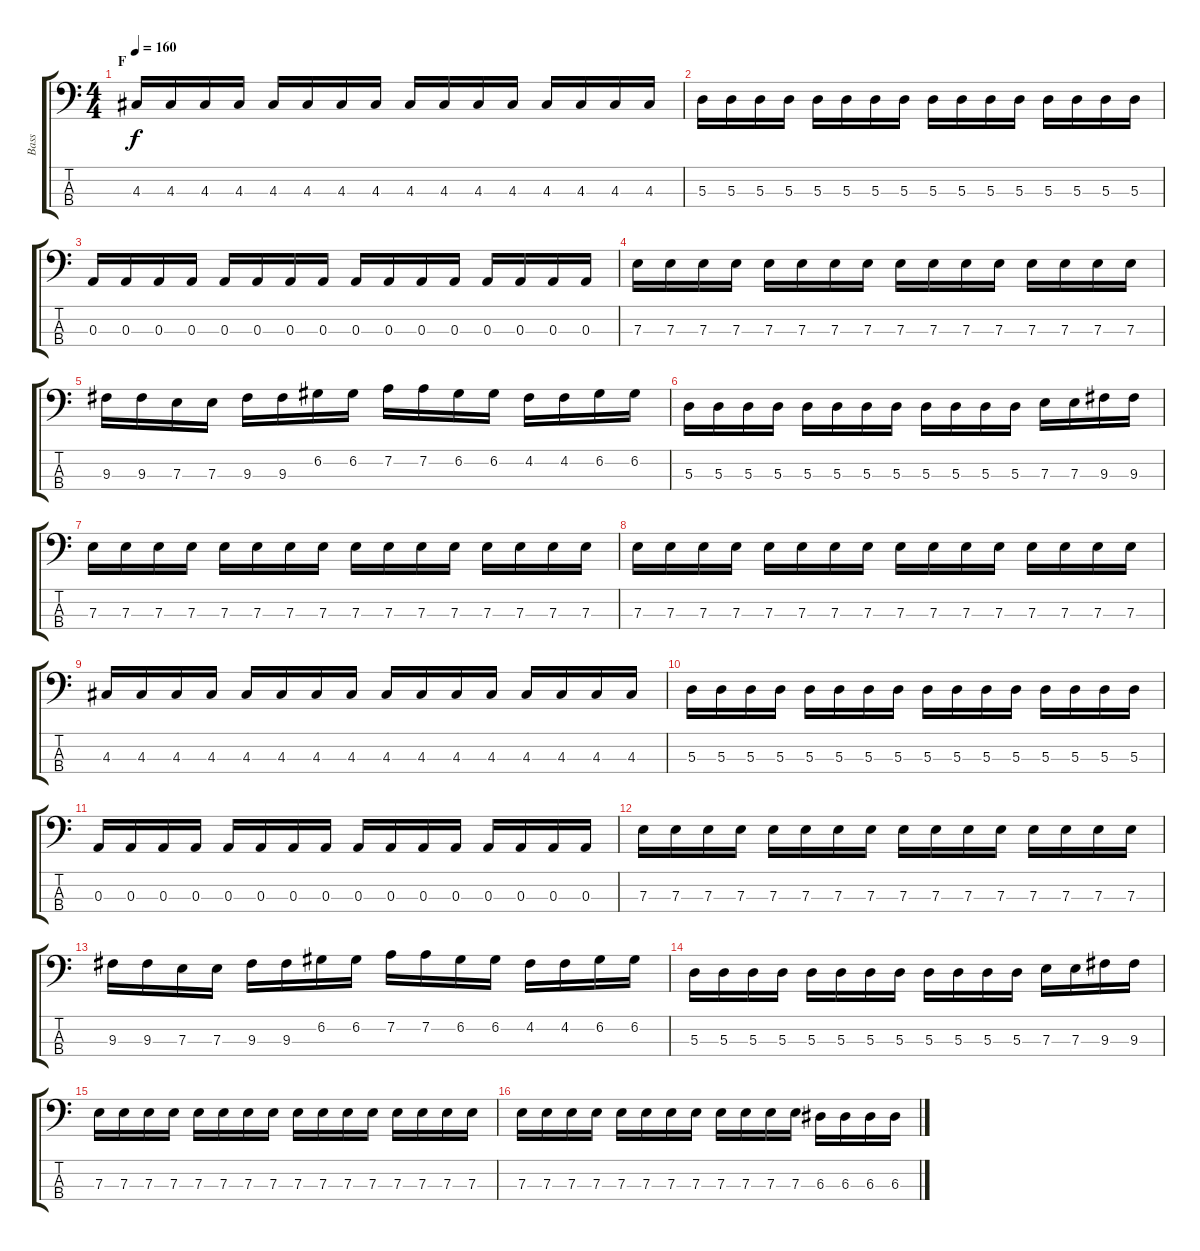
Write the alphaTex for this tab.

\track ("Bass" "Bass") {instrument electricbasspick}
\staff {score tabs}
\tuning (G2 D2 A1 E1) {hide}
\ts (4 4)
\section ("" "F")
\tempo 160
\clef f4
\ks c
4.3.16{dy f} 4.3.16 4.3.16 4.3.16 4.3.16 4.3.16 4.3.16 4.3.16 4.3.16 4.3.16 4.3.16 4.3.16 4.3.16 4.3.16 4.3.16 4.3.16 |
5.3.16 5.3.16 5.3.16 5.3.16 5.3.16 5.3.16 5.3.16 5.3.16 5.3.16 5.3.16 5.3.16 5.3.16 5.3.16 5.3.16 5.3.16 5.3.16 |
0.3.16 0.3.16 0.3.16 0.3.16 0.3.16 0.3.16 0.3.16 0.3.16 0.3.16 0.3.16 0.3.16 0.3.16 0.3.16 0.3.16 0.3.16 0.3.16 |
7.3.16 7.3.16 7.3.16 7.3.16 7.3.16 7.3.16 7.3.16 7.3.16 7.3.16 7.3.16 7.3.16 7.3.16 7.3.16 7.3.16 7.3.16 7.3.16 |
9.3.16 9.3.16 7.3.16 7.3.16 9.3.16 9.3.16 6.2.16 6.2.16 7.2.16 7.2.16 6.2.16 6.2.16 4.2.16 4.2.16 6.2.16 6.2.16 |
5.3.16 5.3.16 5.3.16 5.3.16 5.3.16 5.3.16 5.3.16 5.3.16 5.3.16 5.3.16 5.3.16 5.3.16 7.3.16 7.3.16 9.3.16 9.3.16 |
7.3.16 7.3.16 7.3.16 7.3.16 7.3.16 7.3.16 7.3.16 7.3.16 7.3.16 7.3.16 7.3.16 7.3.16 7.3.16 7.3.16 7.3.16 7.3.16 |
7.3.16 7.3.16 7.3.16 7.3.16 7.3.16 7.3.16 7.3.16 7.3.16 7.3.16 7.3.16 7.3.16 7.3.16 7.3.16 7.3.16 7.3.16 7.3.16 |
4.3.16 4.3.16 4.3.16 4.3.16 4.3.16 4.3.16 4.3.16 4.3.16 4.3.16 4.3.16 4.3.16 4.3.16 4.3.16 4.3.16 4.3.16 4.3.16 |
5.3.16 5.3.16 5.3.16 5.3.16 5.3.16 5.3.16 5.3.16 5.3.16 5.3.16 5.3.16 5.3.16 5.3.16 5.3.16 5.3.16 5.3.16 5.3.16 |
0.3.16 0.3.16 0.3.16 0.3.16 0.3.16 0.3.16 0.3.16 0.3.16 0.3.16 0.3.16 0.3.16 0.3.16 0.3.16 0.3.16 0.3.16 0.3.16 |
7.3.16 7.3.16 7.3.16 7.3.16 7.3.16 7.3.16 7.3.16 7.3.16 7.3.16 7.3.16 7.3.16 7.3.16 7.3.16 7.3.16 7.3.16 7.3.16 |
9.3.16 9.3.16 7.3.16 7.3.16 9.3.16 9.3.16 6.2.16 6.2.16 7.2.16 7.2.16 6.2.16 6.2.16 4.2.16 4.2.16 6.2.16 6.2.16 |
5.3.16 5.3.16 5.3.16 5.3.16 5.3.16 5.3.16 5.3.16 5.3.16 5.3.16 5.3.16 5.3.16 5.3.16 7.3.16 7.3.16 9.3.16 9.3.16 |
7.3.16 7.3.16 7.3.16 7.3.16 7.3.16 7.3.16 7.3.16 7.3.16 7.3.16 7.3.16 7.3.16 7.3.16 7.3.16 7.3.16 7.3.16 7.3.16 |
7.3.16 7.3.16 7.3.16 7.3.16 7.3.16 7.3.16 7.3.16 7.3.16 7.3.16 7.3.16 7.3.16 7.3.16 6.3.16 6.3.16 6.3.16 6.3.16
